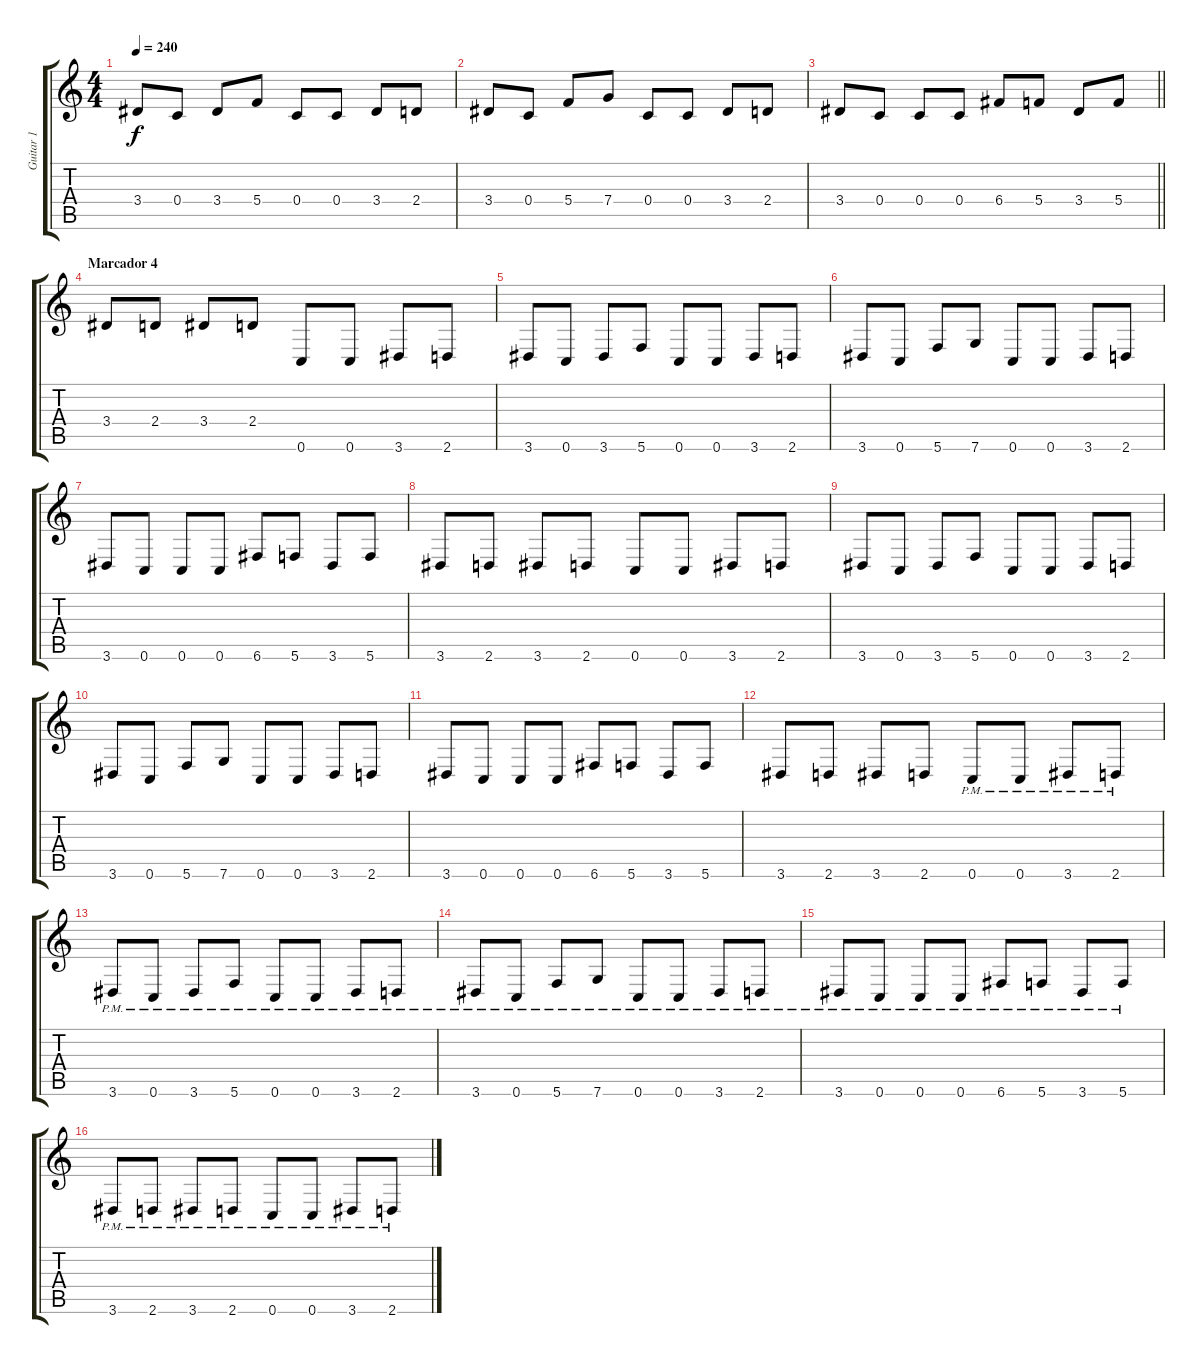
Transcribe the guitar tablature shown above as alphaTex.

\track ("Guitar 1" "Guitar 1") {instrument distortionguitar}
\staff {score tabs}
\tuning (D4 A3 F3 C3 G2 C2) {hide}
\ts (4 4)
\tempo 240
\clef g2
\ks c
3.4.8{dy f} 0.4.8 3.4.8 5.4.8 0.4.8 0.4.8 3.4.8 2.4.8 |
3.4.8 0.4.8 5.4.8 7.4.8 0.4.8 0.4.8 3.4.8 2.4.8 |
\barLineRight lightlight
3.4.8 0.4.8 0.4.8 0.4.8 6.4.8 5.4.8 3.4.8 5.4.8 |
\section ("" "Marcador 4")
3.4.8 2.4.8 3.4.8 2.4.8 0.6.8 0.6.8 3.6.8 2.6.8 |
3.6.8 0.6.8 3.6.8 5.6.8 0.6.8 0.6.8 3.6.8 2.6.8 |
3.6.8 0.6.8 5.6.8 7.6.8 0.6.8 0.6.8 3.6.8 2.6.8 |
3.6.8 0.6.8 0.6.8 0.6.8 6.6.8 5.6.8 3.6.8 5.6.8 |
3.6.8 2.6.8 3.6.8 2.6.8 0.6.8 0.6.8 3.6.8 2.6.8 |
3.6.8 0.6.8 3.6.8 5.6.8 0.6.8 0.6.8 3.6.8 2.6.8 |
3.6.8 0.6.8 5.6.8 7.6.8 0.6.8 0.6.8 3.6.8 2.6.8 |
3.6.8 0.6.8 0.6.8 0.6.8 6.6.8 5.6.8 3.6.8 5.6.8 |
3.6.8 2.6.8 3.6.8 2.6.8 0.6{pm}.8 0.6{pm}.8 3.6{pm}.8 2.6{pm}.8 |
3.6{pm}.8 0.6{pm}.8 3.6{pm}.8 5.6{pm}.8 0.6{pm}.8 0.6{pm}.8 3.6{pm}.8 2.6{pm}.8 |
3.6{pm}.8 0.6{pm}.8 5.6{pm}.8 7.6{pm}.8 0.6{pm}.8 0.6{pm}.8 3.6{pm}.8 2.6{pm}.8 |
3.6{pm}.8 0.6{pm}.8 0.6{pm}.8 0.6{pm}.8 6.6{pm}.8 5.6{pm}.8 3.6{pm}.8 5.6{pm}.8 |
3.6{pm}.8 2.6{pm}.8 3.6{pm}.8 2.6{pm}.8 0.6{pm}.8 0.6{pm}.8 3.6{pm}.8 2.6{pm}.8
